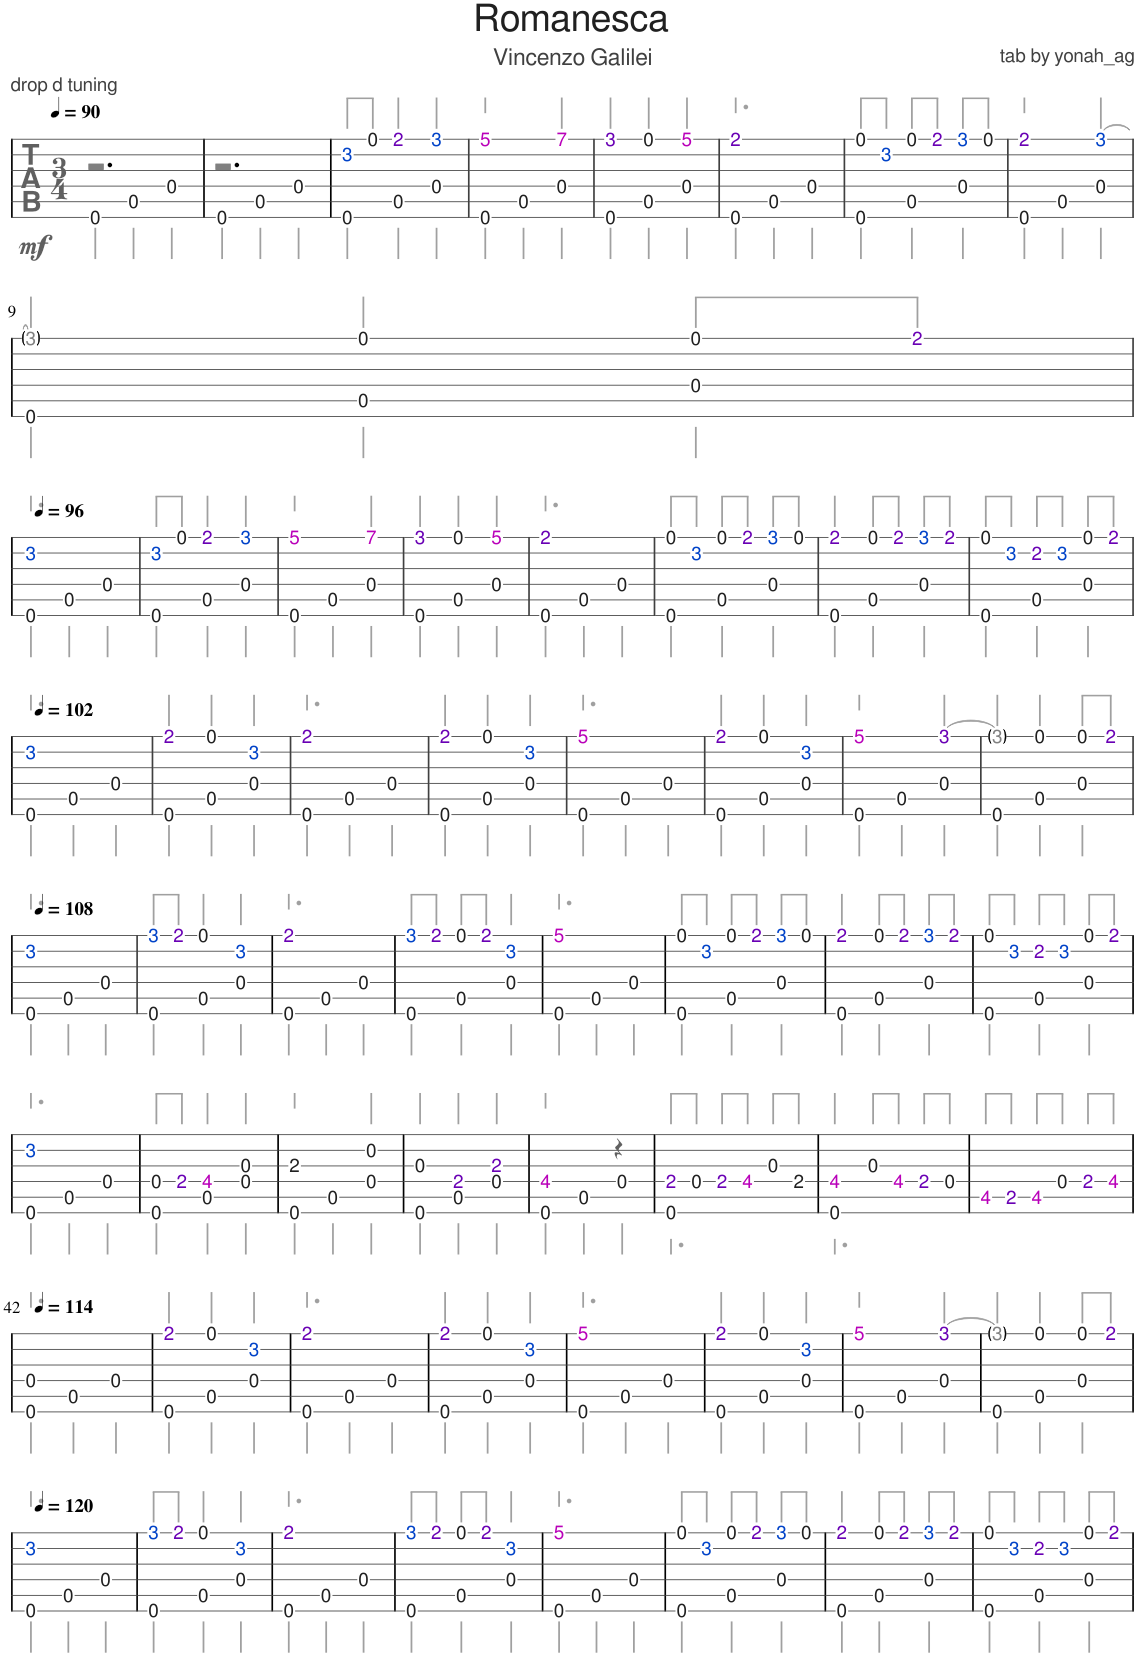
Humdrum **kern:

**kern	**dynam
*part1	*part1
*staff1	*staff1
*I"Lute	*
*I'Lute	*
*stria6	*
*	*
*k[]	*
*M3/4	*
*MM90	*
=1	=1
*^	*
!	!	!LO:DY:b
2.r	4DDi\	mf
.	4AAi\	.
.	4Di\	.
=2	=2	=2
2.r	4DDi\	.
.	4AAi\	.
.	4Di\	.
=3	=3	=3
8dj/L	4DDi\	.
8ei/J	.	.
4f#Z/	4AAi\	.
4gj/	4Di\	.
=4	=4	=4
2aV/	4DDi\	.
.	4AAi\	.
4bV/	4Di\	.
=5	=5	=5
4gZ/	4DDi\	.
4ei/	4AAi\	.
4aV/	4Di\	.
=6	=6	=6
2.f#Z/	4DDi\	.
.	4AAi\	.
.	4Di\	.
=7	=7	=7
8ei/L	4DDi\	.
8dj/J	.	.
8ei/L	4AAi\	.
8f#Z/J	.	.
8gj/L	4Di\	.
8ei/J	.	.
=8	=8	=8
2f#Z/	4DDi\	.
.	4AAi\	.
[4gj/	4Di\	.
!!LO:LB:g=z	!!
=9	=9	=9
4gN/]	4DDi\	.
4ei/	4AAi\	.
8ei/L	4Di\	.
8g-Z/J	.	.
!!LO:LB:g=z	!!
=10	=10	=10
*MM96	*	*
2.dj/	4DDi\	.
.	4AAi\	.
.	4Di\	.
=11	=11	=11
8dj/L	4DDi\	.
8ei/J	.	.
4f#Z/	4AAi\	.
4gj/	4Di\	.
=12	=12	=12
2aV/	4DDi\	.
.	4AAi\	.
4bV/	4Di\	.
=13	=13	=13
4gZ/	4DDi\	.
4ei/	4AAi\	.
4aV/	4Di\	.
=14	=14	=14
2.f#Z/	4DDi\	.
.	4AAi\	.
.	4Di\	.
=15	=15	=15
8ei/L	4DDi\	.
8dj/J	.	.
8ei/L	4AAi\	.
8f#Z/J	.	.
8gj/L	4Di\	.
8ei/J	.	.
=16	=16	=16
4f#Z/	4DDi\	.
8ei/L	4AAi\	.
8f#Z/J	.	.
8gj/L	4Di\	.
8f#Z/J	.	.
=17	=17	=17
8ei/L	4DDi\	.
8dj/J	.	.
8c#Z/L	4AAi\	.
8dj/J	.	.
8ei/L	4Di\	.
8g-Z/J	.	.
!!LO:LB:g=z	!!
=18	=18	=18
*MM102	*	*
2.dj/	4DDi\	.
.	4AAi\	.
.	4Di\	.
=19	=19	=19
4f#Z/	4DDi\	.
4ei/	4AAi\	.
4dj/	4Di\	.
=20	=20	=20
2.f#Z/	4DDi\	.
.	4AAi\	.
.	4Di\	.
=21	=21	=21
4f#Z/	4DDi\	.
4ei/	4AAi\	.
4dj/	4Di\	.
=22	=22	=22
2.aV/	4DDi\	.
.	4AAi\	.
.	4Di\	.
=23	=23	=23
4f#Z/	4DDi\	.
4ei/	4AAi\	.
4dj/	4Di\	.
=24	=24	=24
2aV/	4DDi\	.
.	4AAi\	.
[4gZ/	4Di\	.
=25	=25	=25
4gN/]	4DDi\	.
4ei/	4AAi\	.
8ei/L	4Di\	.
8f#Z/J	.	.
!!LO:LB:g=z	!!
=26	=26	=26
*MM108	*	*
2.dj/	4DDi\	.
.	4AAi\	.
.	4Di\	.
=27	=27	=27
8gj/L	4DDi\	.
8f#Z/J	.	.
4ei/	4AAi\	.
4dj/	4Di\	.
=28	=28	=28
2.f#Z/	4DDi\	.
.	4AAi\	.
.	4Di\	.
=29	=29	=29
8gj/L	4DDi\	.
8f#Z/J	.	.
8ei/L	4AAi\	.
8f#Z/J	.	.
4dj/	4Di\	.
=30	=30	=30
2.aV/	4DDi\	.
.	4AAi\	.
.	4Di\	.
=31	=31	=31
8ei/L	4DDi\	.
8dj/J	.	.
8ei/L	4AAi\	.
8f#Z/J	.	.
8gj/L	4Di\	.
8ei/J	.	.
=32	=32	=32
4f#Z/	4DDi\	.
8ei/L	4AAi\	.
8f#Z/J	.	.
8gj/L	4Di\	.
8f#Z/J	.	.
=33	=33	=33
8ei/L	4DDi\	.
8dj/J	.	.
8c#Z/L	4AAi\	.
8dj/J	.	.
8ei/L	4Di\	.
8f#Z/J	.	.
!!LO:LB:g=z	!!
=34	=34	=34
2.dj/	4DDi\	.
.	4AAi\	.
.	4Di\	.
=35	=35	=35
8Di/L	4DDi\	.
8EZ/J	.	.
4F#V/	4AAi\	.
4Gi/	4Di\	.
=36	=36	=36
2Ai/	4DDi\	.
.	4AAi\	.
4Bi/	4Di\	.
=37	=37	=37
4Gi/	4DDi\	.
4EZ/	4AAi\	.
4AZ/	4Di\	.
=38	=38	=38
2G-V/	4DDi\	.
.	4AAi\	.
4r	4Di\	.
=39	=39	=39
8EZ/L	2.DDi\	.
8Di/J	.	.
8EZ/L	.	.
8F#V/J	.	.
8Gi/L	.	.
8Ei/J	.	.
=40	=40	=40
4F#V/	2.DDi\	.
8Gi/L	.	.
8F#V/J	.	.
8EZ/L	.	.
8Di/J	.	.
=41	=41	=41
8C#V/L	2.ryy	.
8BBZ/J	.	.
8C#V/L	.	.
8Di/J	.	.
8EZ/L	.	.
8G-V/J	.	.
!!LO:LB:g=z	!!
=42	=42	=42
*MM114	*	*
2.Di/	4DDi\	.
.	4AAi\	.
.	4Di\	.
=43	=43	=43
4f#Z/	4DDi\	.
4ei/	4AAi\	.
4dj/	4Di\	.
=44	=44	=44
2.f#Z/	4DDi\	.
.	4AAi\	.
.	4Di\	.
=45	=45	=45
4f#Z/	4DDi\	.
4ei/	4AAi\	.
4dj/	4Di\	.
=46	=46	=46
2.aV/	4DDi\	.
.	4AAi\	.
.	4Di\	.
=47	=47	=47
4f#Z/	4DDi\	.
4ei/	4AAi\	.
4dj/	4Di\	.
=48	=48	=48
2aV/	4DDi\	.
.	4AAi\	.
[4gZ/	4Di\	.
=49	=49	=49
4gN/]	4DDi\	.
4ei/	4AAi\	.
8ei/L	4Di\	.
8f#Z/J	.	.
!!LO:LB:g=z	!!
=50	=50	=50
*MM120	*	*
2.dj/	4DDi\	.
.	4AAi\	.
.	4Di\	.
=51	=51	=51
8gj/L	4DDi\	.
8f#Z/J	.	.
4ei/	4AAi\	.
4dj/	4Di\	.
=52	=52	=52
2.f#Z/	4DDi\	.
.	4AAi\	.
.	4Di\	.
=53	=53	=53
8gj/L	4DDi\	.
8f#Z/J	.	.
8ei/L	4AAi\	.
8f#Z/J	.	.
4dj/	4Di\	.
=54	=54	=54
2.aV/	4DDi\	.
.	4AAi\	.
.	4Di\	.
=55	=55	=55
8ei/L	4DDi\	.
8dj/J	.	.
8ei/L	4AAi\	.
8f#Z/J	.	.
8gj/L	4Di\	.
8ei/J	.	.
=56	=56	=56
4f#Z/	4DDi\	.
8ei/L	4AAi\	.
8f#Z/J	.	.
8gj/L	4Di\	.
8f#Z/J	.	.
=57	=57	=57
8ei/L	4DDi\	.
8dj/J	.	.
8c#Z/L	4AAi\	.
8dj/J	.	.
8ei/L	4Di\	.
8f#Z/J	.	.
*v	*v	*
=	=
*-	*-
